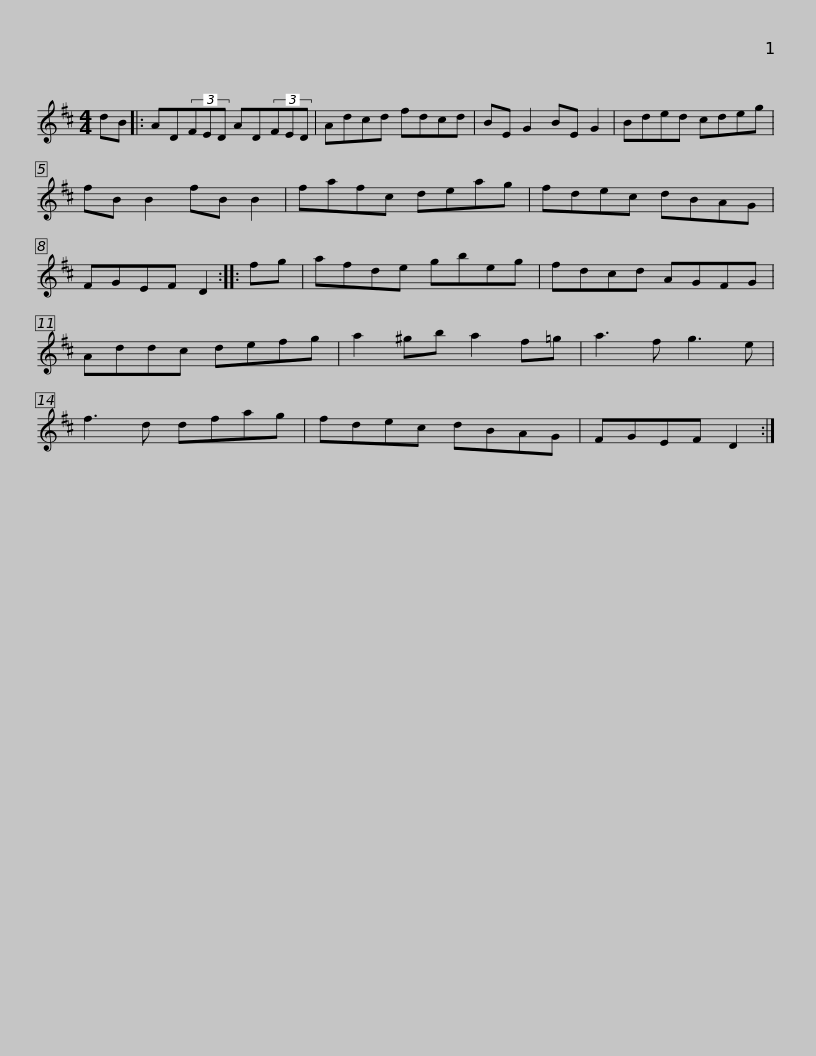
X:1
L:1/8
M:4/4
I:linebreak $
K:D
V:1 treble
V:1
 dB |: AD(3FED AD(3FED | Adcd fdcd | BE G2 BE G2 | Bded cdeg | %5
 fB B2 fB B2 |$ fafc deag | fdec dBAG | FGEF D2 :: fg | %10
 afde gbeg | fdcd AGFG |$ Addc defg | a2 ^gb a2 f=g | a3 f g3 e | %15
 f3 d dfag | fdec dBAG | FGEF D2 :| %18
